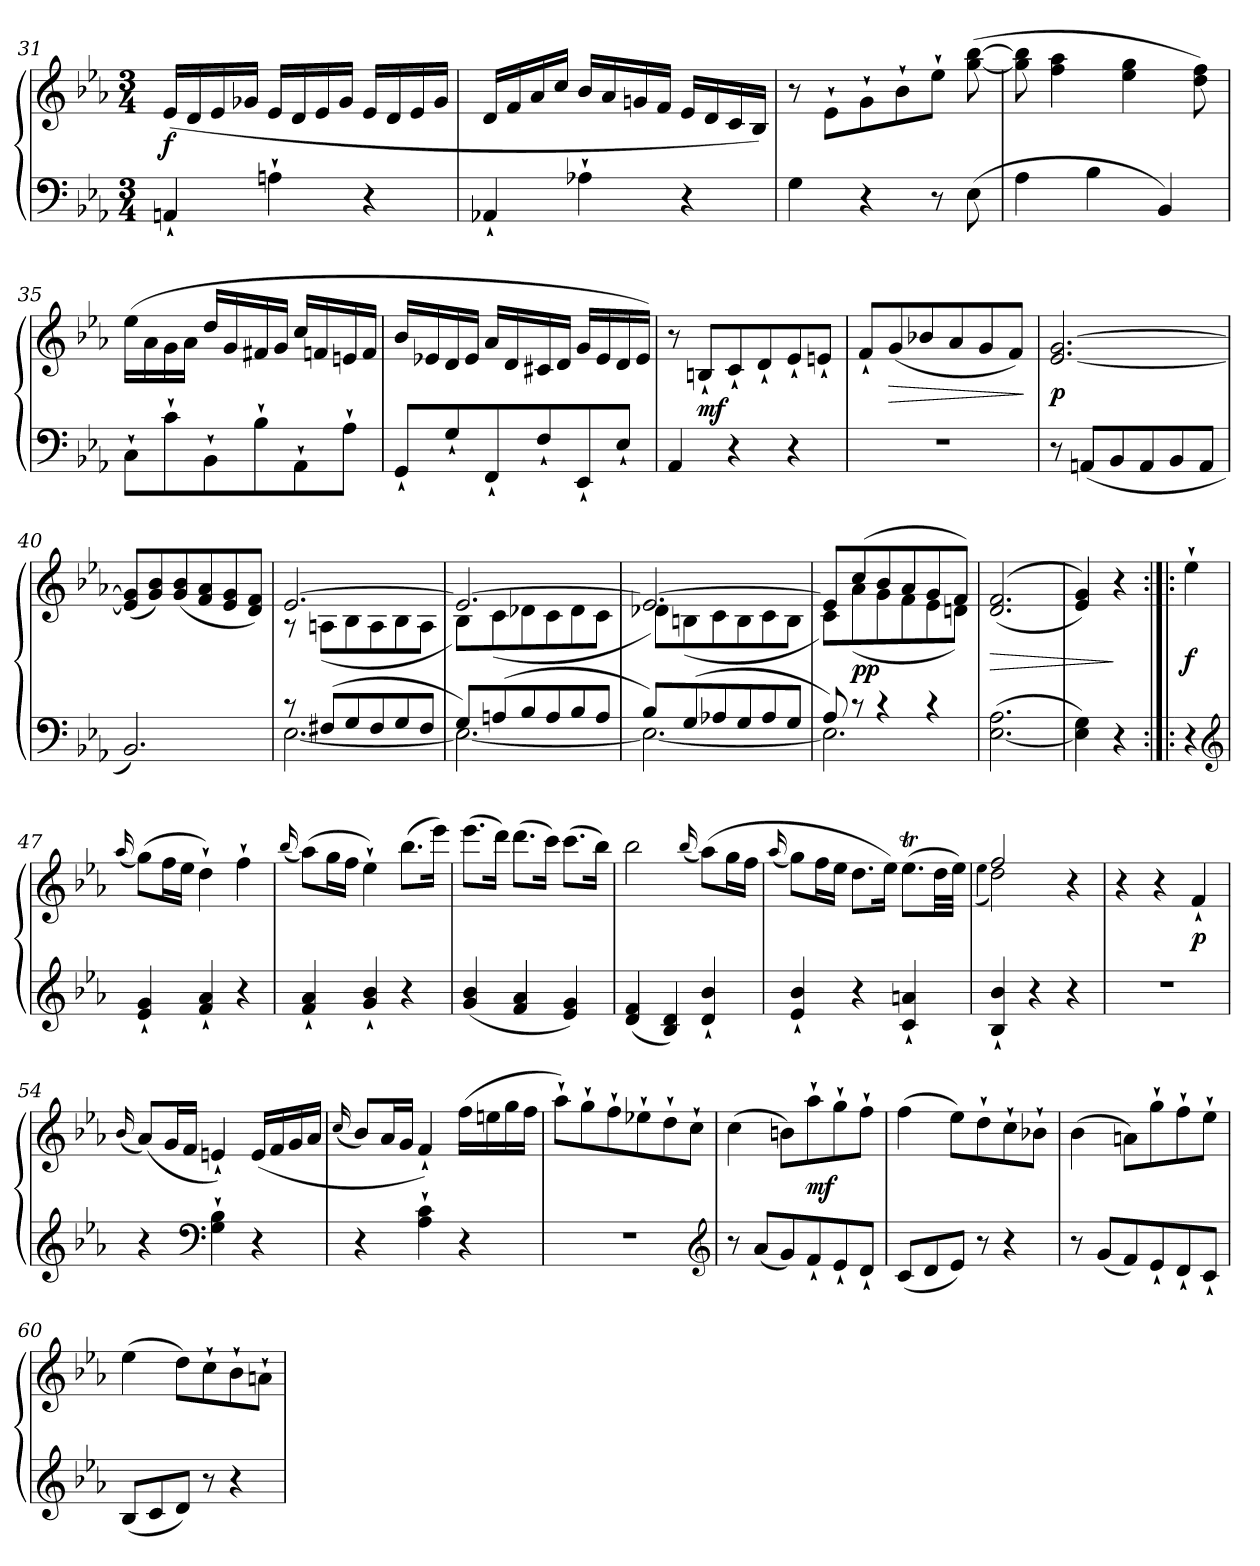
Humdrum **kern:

**kern	**kern	**dynam
*part1	*part1	*part1
*staff2	*staff1	*staff1/2
!!LO:LB:g=z
*clefF4	*clefG2	*
*k[b-e-a-]	*k[b-e-a-]	*
*c:	*c:	*
*M3/4	*M3/4	*
=31	=31	=31
4AAn`	(>16e-LL	f
.	16d	.
.	16e-	.
.	16g-XJJ	.
4An`	16e-LL	.
.	16d	.
.	16e-	.
.	16g-JJ	.
4r	16e-LL	.
.	16d	.
.	16e-	.
.	16g-JJ	.
=32	=32	=32
4AA-X`	16dLL	.
.	16f	.
.	16a-	.
.	16ccJJ	.
4A-X`	16b-LL	.
.	16a-	.
.	16gn	.
.	16fJJ	.
4r	16e-LL	.
.	16d	.
.	16c	.
.	16B-JJ)	.
=33	=33	=33
4G	8r	.
.	8e-`\L	.
4r	8g`\	.
.	8b-`\	.
8r	8ee-`\J	.
(8E-	([8gg [8bb-	.
=34	=34	=34
4A-	8gg] 8bb-]	.
.	4ff 4aa-	.
4B-	.	.
.	4ee- 4gg	.
4BB-)	.	.
.	8dd 8ff)	.
!!LO:LB:g=z
=35	=35	=35
8C`L	(16ee-\LL	.
.	16a-\	.
8c`	16g\	.
.	16a-\JJ	.
8BB-`	16ddLL	.
.	16g	.
8B-`	16f#X	.
.	16gJJ	.
8AA-`	16ccLL	.
.	16fn	.
8A-`J	16en	.
.	16fJJ	.
=36	=36	=36
8GG`L	16b-LL	.
.	16e-X	.
8G`	16d	.
.	16e-JJ	.
8FF`	16a-LL	.
.	16d	.
8F`	16c#X	.
.	16dJJ	.
8EE-`	16gLL	.
.	16e-	.
8E-`J	16d	.
.	16e-JJ)	.
=37	=37	=37
4AA-	8r	.
.	8Bn`L	mf
4r	8c`	.
.	8d`	.
4r	8e-`	.
.	8en`J	.
=38	=38	=38
2.r	8f`L	.
.	(8g	>
.	8b-X	.
.	8a-	.
.	8g	.
.	8fJ)	.
.	.	]
=39	=39	=39
8r	[2.e- [2.g	p
(8AAnL	.	.
8BB-	.	.
8AA	.	.
8BB-	.	.
8AAJ	.	.
!!LO:LB:g=z
=40	=40	=40
2.BB-)	(8e-] 8g]L	.
.	8g 8b-)	.
.	(8g 8b-	.
.	8f 8a-	.
.	8e- 8g	.
.	8d 8fJ)	.
=41	=41	=41
*^	*^	*
8r	[2.E-	[2.e-	8r	.
(8F#XL	.	.	(8AnL	.
8G	.	.	8B-	.
8F#	.	.	8A	.
8G	.	.	8B-	.
8F#J	.	.	8AJ	.
=42	=42	=42	=42	=42
8GL)	2.E-_	2.e-_	8B-L)	.
(8An	.	.	(8c	.
8B-	.	.	8d-X	.
8A	.	.	8c	.
8B-	.	.	8d-	.
8AJ	.	.	8cJ	.
=43	=43	=43	=43	=43
8B-L)	2.E-_	2.e-_	8d-XL)	.
(8G	.	.	(8Bn	.
8A-X	.	.	8c	.
8G	.	.	8B	.
8A-	.	.	8c	.
8GJ	.	.	8BJ	.
=44	=44	=44	=44	=44
8A-)	2.E-]	8e-L]	8cL)	.
8rc	.	(8cc	(8a-	pp
4rc	.	8b-	8g	.
.	.	8a-	8f	.
4rc	.	8g	8e-	.
.	.	8fJ)	8dnJ)	.
*v	*v	*	*	*
*	*v	*v	*
=45	=45	=45
([2.E- 2.A-	(<(>2.d 2.f	>
=46	=46	=46
4E-] 4G)	4e- 4g))	.
4r	4r	]
!!LO:LB:g=z
=:|!|:	=:|!|:	=:|!|:
4r	4ee-`	f
*clefG2	*	*
=47	=47	=47
.	(16qqaa-	.
4e-` 4g`	(8ggL)	.
.	16ffL	.
.	16ee-JJ	.
4f` 4a-`	4dd`)	.
4r	4ff`	.
=48	=48	=48
.	(16qqbb-	.
4f` 4a-`	(8aa-L)	.
.	16ggL	.
.	16ffJJ	.
4g` 4b-`	4ee-`)	.
4r	(8.bb-L	.
.	16eee-Jk)	.
=49	=49	=49
(4g 4b-	(8.eee-L	.
.	16dddJk)	.
4f 4a-	(8.dddL	.
.	16cccJk)	.
4e- 4g)	(8.cccL	.
.	16bb-Jk)	.
=50	=50	=50
(4d 4f	2bb-	.
4B- 4d)	.	.
.	(16qqbb-	.
4d` 4b-`	(8aa-L)	.
.	16ggL	.
.	16ffJJ	.
=51	=51	=51
.	(16qqaa-	.
4e-` 4b-`	8ggL)	.
.	16ffL	.
.	16ee-JJ	.
4r	8.ddL	.
.	16ee-Jk)	.
4c` 4an`	(8.ee-TL	.
.	32ddLL	.
.	32ee-JJJ)	.
!!LO:LB:g=z
=52	=52	=52
*	*^	*
.	.	(4qqee-\	.
4B-` 4b-`	2ff	2dd)	.
4r	.	.	.
4r	4r	4ryy	.
*	*v	*v	*
=53	=53	=53
2.r	4r	.
.	4r	.
.	4f`	p
=54	=54	=54
.	(16qqb-	.
4r	(8a-L)	.
.	16gL	.
.	16fJJ	.
*clefF4	*	*
4G` 4B-`	4en`)	.
4r	(16eLL	.
.	16f	.
.	16g	.
.	16a-JJ	.
=55	=55	=55
.	(16qqcc	.
4r	8b-L)	.
.	16a-L	.
.	16gJJ	.
4A-` 4c`	4f`)	.
4r	(16ffLL	.
.	16een	.
.	16gg	.
.	16ffJJ	.
=56	=56	=56
2.r	8aa-`L)	.
.	8gg`	.
.	8ff`	.
.	8ee-X`	.
.	8dd`	.
.	8cc`J	.
*clefG2	*	*
=57	=57	=57
8r	(4cc	.
(8a-L	.	.
8g)	8bnL)	.
8f`	8aa-`	mf
8e-`	8gg`	.
8d`J	8ff`J	.
!!LO:LB:g=z
=58	=58	=58
(8cL	(4ff	.
8d	.	.
8e-J)	8ee-L)	.
8r	8dd`	.
4r	8cc`	.
.	8b-X`J	.
=59	=59	=59
8r	(4b-	.
(8gL	.	.
8f)	8anL)	.
8e-`	8gg`	.
8d`	8ff`	.
8c`J	8ee-`J	.
=60	=60	=60
(8B-L	(4ee-	.
8c	.	.
8dJ)	8ddL)	.
8r	8cc`	.
4r	8b-`	.
.	8an`J	.
=	=	=
*-	*-	*-
